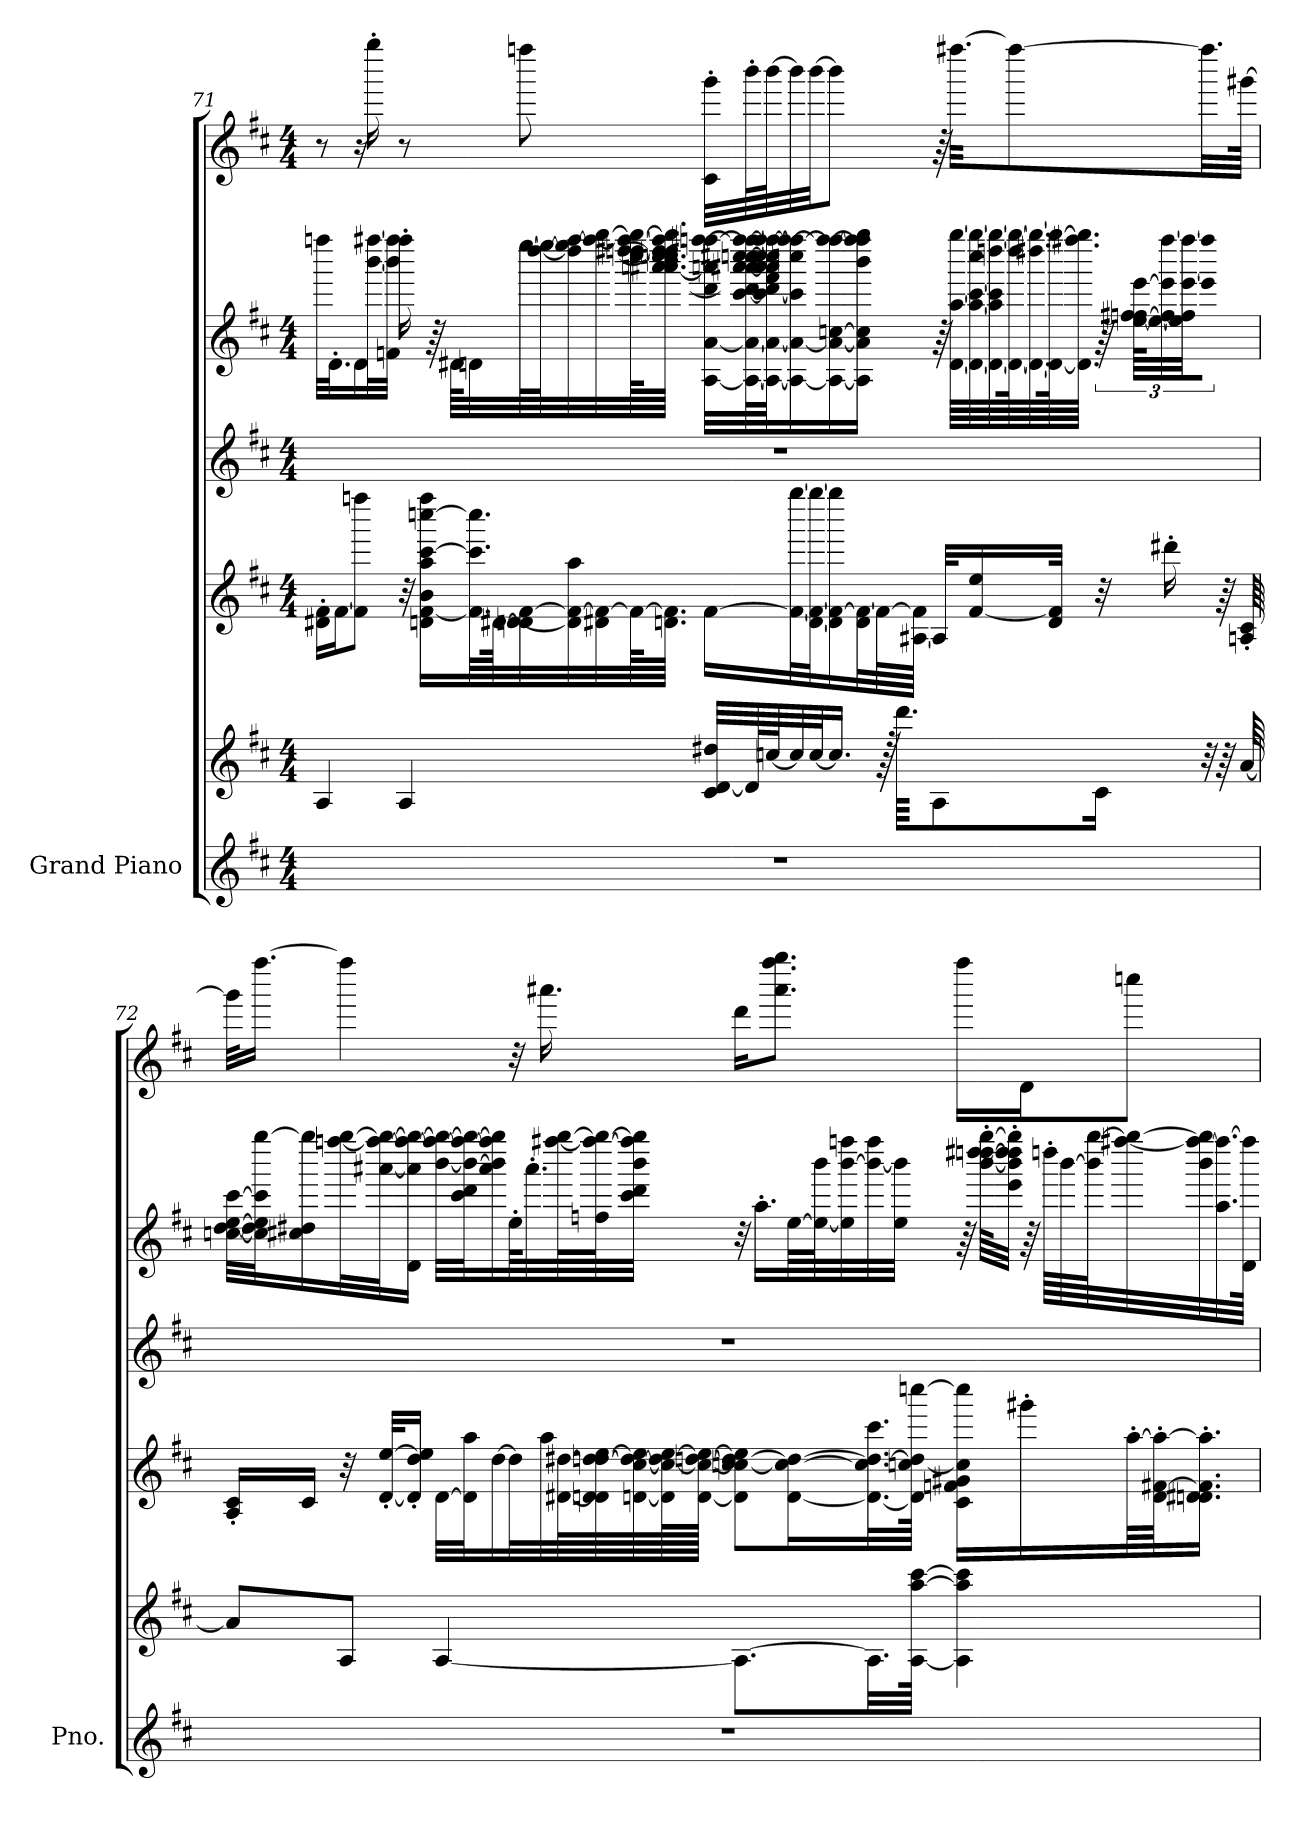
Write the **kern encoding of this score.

**kern	**kern	**kern	**kern	**kern	**kern
*part1	*part1	*part1	*part1	*part1	*part1
*staff6	*staff5	*staff4	*staff3	*staff2	*staff1
*I"Grand Piano	*	*	*	*	*
*I'Pno.	*	*	*	*	*
!!LO:PB:g=z
*clefG2	*clefG2	*clefG2	*clefG2	*clefG2	*clefG2
*k[f#c#]	*k[f#c#]	*k[f#c#]	*k[f#c#]	*k[f#c#]	*k[f#c#]
*M4/4	*M4/4	*M4/4	*M4/4	*M4/4	*M4/4
=71	=71	=71	=71	=71	=71
1r	4A/	16d#X\' 16f#\'LL	1r	32ffffn\KLL	8r
.	.	.	.	16.d'\	.
.	.	[16f#\J	.	.	.
.	.	8f#\] 8ffffn\J	.	16d\	16r
.	.	.	.	[32bbb\ [32ffff#X\L	16gggg'\
.	.	.	.	32fn\ 32bbb\] 32ffff#\]JJJ	.
.	4A/	32r	.	16ffff#'\	8r
.	.	16dn\ [16f#\ 16b\ 16aa\ [16ccc#\ [16ccccn\ 16ffff\LL	.	.	.
.	.	.	.	64r	.
.	.	.	.	64d#X\KLLL	.
.	.	64.f#\] 64.ccc#\] 64.cccc\]LL	.	32dn\	.
.	.	[128d#X\JK	.	.	.
.	.	[32dn\ 32d#\] [32f#\	.	[64eeee\L	8ffffn\
.	.	.	.	[64dddd\ 64eeee\_J	.
.	.	32d\] 32f#\_ 32aa\	.	32dddd\] 32eeee\] [32ffff#\	.
.	.	32d#X\ 32f#\_	.	32ffff#\_ [32gggg\	.
.	.	128f#\KL_	.	[128cccc#\ [128ddddn\ [128dddd#X\ 128ffff#\_ 128gggg\_KL	.
.	.	64.dn\ 64.f#\]JJJJ	.	[64.aaan\ 64.aaa#X\ 64.bbb\ 64.ccccn\ 64.cccc#\] 64.dddd\] 64.dddd#\] 64.ffff#\] 64.gggg\]JJJJ	.
.	32c#/ [32d/ 32dd#X/LLL	[16f#\LL	.	[32A\ [32a\ [32ddd\ 32aaa\] [32ffffn\ [32ffff#X\LLL	32c#\' 32ggg\'LLL
.	64d/L]	.	.	64A\_ 64a\_ [64ccc#\ 64ddd\_ [64aaan\ [64aaa#X\ [64ccccn\ [64cccc#X\ 64ffff\_ 64ffff#\_L	64bbb'\L
.	[64ccn/J	.	.	64A\_ 64a\_ 64ccc#\_ 64ddd\] 64fff#\ 64aaa\] 64aaa#\] 64cccc\] 64cccc#\] 64ffff\_ 64ffff#\_JJ	[64bbb\J
.	32cc/]	32f#\_ [32gggg\L	.	16A\_ 16a\_ 16ccc#\] 16ccccn\ 16ffff\_ 16ffff#\_	32bbb\]
.	[32cc/J	[32d\ 32f#\_ 32gggg\_J	.	.	[32bbb\JJ
.	16.cc/JJ]	16d\] 16f#\_ 16gggg\]	.	16A\_ 16a\_ [16ccn\ 16ffff\_ 16ffff#\_	8bbb\J]
.	.	32d\ 32f#\_L	.	16A\] 16a\] 16cc\] 16bbb\ 16ffff\] 16ffff#\] 16gggg\JJ	.
.	128r	64f#\L_	.	.	.
.	64.ddd\KKKL	.	.	.	.
.	.	[64A#X\ 64f#\]JJJJ	.	.	.
.	8A\	32A#/KLL]	.	64r	64r
.	.	.	.	[64d\ [64aa\ [64gggg\LLLL	[32.ffff#X\KKL
.	.	[16f#/ 16ee/	.	64d\_ 64aa\_ [64ccc#\ 64cccc\ 64gggg\_	.
.	.	.	.	64d\_ 64aa\] 64ccc#\] [64ddddn\ 64gggg\_	.
.	.	.	.	128d\_ 128dddd\] 128gggg\_K	8ffff#\_
.	.	.	.	64.d\_ 64.dddd#X\ 64.gggg\_	.
.	.	32d/ 32f#/]JJk	.	128d\_ 128gggg\_K	.
.	.	.	.	64.d\] 64.ffff#X\ 64.gggg\]JJJJ	.
.	16c#\Jk	32r	.	96r	.
.	.	.	.	[96ee\ 96ffn\ [96ff#X\ [96eee\KLLL	.
.	.	.	.	48ee\_ 48ff#\_ 48eee\] [48ffff#\	.
.	.	16ddd#X'\	.	.	.
.	.	.	.	48ee\] 48ff#\] [48eee\ 48ffff#\_J	.
.	32r	.	.	16eee\] 16ffff#\]JJ	32.ffff#\LL]
.	64r	64r	.	.	.
.	[64a/	64An/' 64c#/'	.	.	[64ggg#X\JJJk
!!LO:LB:g=z
=72	=72	=72	=72	=72	=72
1r	8a/L]	16A/' 16c#/'LL	1r	[32ccn\ [32dd\ [32ee\ [32ccc#\LLL	32ggg#\KLL]
.	.	.	.	32cc\] 32dd\] 32ee\] 32ccc#\] [32gggg\J	[16.ffff#\JJ
.	.	16c#/JJ	.	16cc#X\ 16dd#X\ 16gggg\]	.
.	8A/J	32r	.	[32ffffn\ [32gggg\L	4ffff#\]
.	.	[32d/' [32ee/'KLL	.	[32aaa#X\ 32ffff\_ 32gggg\_J	.
.	.	16d/]' 16dd/' 16ee/]'JJ	.	16d\ 16aaa#\] 16ffff\_ 16gggg\_JJ	.
.	[4A/	[32d\LLL	.	[32bbb\ 32ffff\_ 32gggg\_LLL	.
.	.	32d\] 32aa\J	.	32ccc#\ 32ddd\ 32bbb\_ 32ffff\_ 32gggg\_J	.
.	.	[16dd\	.	16aaa#\ 16bbb\] 16ffff\] 16gggg\]	.
.	.	32dd\L]	.	64ee'\KL	32r
.	.	.	.	32.aaa#'\	.
.	.	32aa\	.	.	16.aaa#X\
.	.	[64d#X\ [64dd#X\L	.	[64ffff#X\ [64gggg\L	.
.	.	64dn\ 64d#\] [64ddn\ 64dd#\] [64ee\	.	64ffn\ 64ffff#\_ 64gggg\_J	.
.	.	[64dn\ [64cc#\ 64dd\_ 64ee\]	.	32ccc#\ 32ddd\ 32bbb\ 32ffff#\] 32gggg\]JJJ	.
.	.	128d\] 128cc#\_ 128dd\] [128ee\L	.	.	.
.	.	[128d\ 128cc#\_ [128ddn\ 128ee\_JJJJJ	.	.	.
.	8.A\L_	8d\] [8ccn\ 8cc#\] 8dd\_ 8ee\]L	.	32r	16ddd\KL
.	.	.	.	16.aa'\LL	.
.	.	.	.	.	8.aaa#\ 8.ffff#\ 8.gggg\J
.	.	[16d\ 16cc\_ 16dd\_L	.	[64ee\LL	.
.	.	.	.	64ee\_ 64bbb\J	.
.	.	.	.	32ee\] [32bbb\ 32ffffn\	.
.	32.A\LL]	32.d\_ 32.cc\] 32.dd\_ 32.ccc#\L	.	32bbb\_ 32ffff\	.
.	.	.	.	32ee\ 32bbb\]JJJ	.
.	[64A\ [64aa\ [64ccc#\JJJk	64d\] [64ccn\ 64dd\] [64ccccn\JJJk	.	.	.
.	4A\] 4aa\] 4ccc#\]	16c#\ 16fn\ 16g#X\ 16cc\] 16cccc\]LL	.	64r	16ffff#\LL
.	.	.	.	[64bbb\' [64ddddn\' [64dddd#X\' [64gggg\'KLLL	.
.	.	.	.	32eee\' 32bbb\]' 32dddd\]' 32dddd#\]' 32gggg\]'JJJ	.
.	.	16ggg#X'\	.	64r	16d\J
.	.	.	.	64ddddn'\LLLL	.
.	.	.	.	[64bbb\	.
.	.	.	.	64bbb\] [64gggg\J	.
.	.	[64aa'\LL	.	[32ffff#X\ 32gggg\_	8ccccn\J
.	.	64d\' [64f#X\' 64aa\_'JJ	.	.	.
.	.	16.dn\' 16.d#X\' 16.f#\]' 16.aa\]'JJ	.	32bbb\ 32ffff#\_ 32gggg\]	.
.	.	.	.	32.aa\ 32.ffff#\_	.
.	.	.	.	64d\ 64ffff#\]JJJk	.
=	=	=	=	=	=
*-	*-	*-	*-	*-	*-
